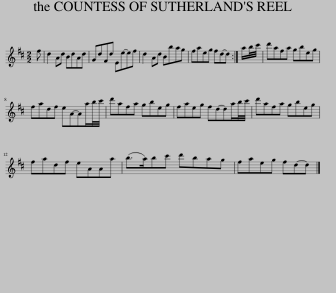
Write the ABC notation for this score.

X:1
L:1/8
M:2/2
I:linebreak $
K:D
V:1 treble
V:1
 f | d2 Ad BdAd | GdFd Ee-ef | d2 Ad Bbag | faeg fd-d :| %5
 a/b/4c'/4 | d'afa gbeg |$ fadf eA-Aa/b/4c'/4 | d'afa gbeg | faeg fd-da/b/4c'/4 | %10
 d'afa gbeg |$ fadf eAAa | (b>a)bc' d'bag | faeg fd-d |] %14
